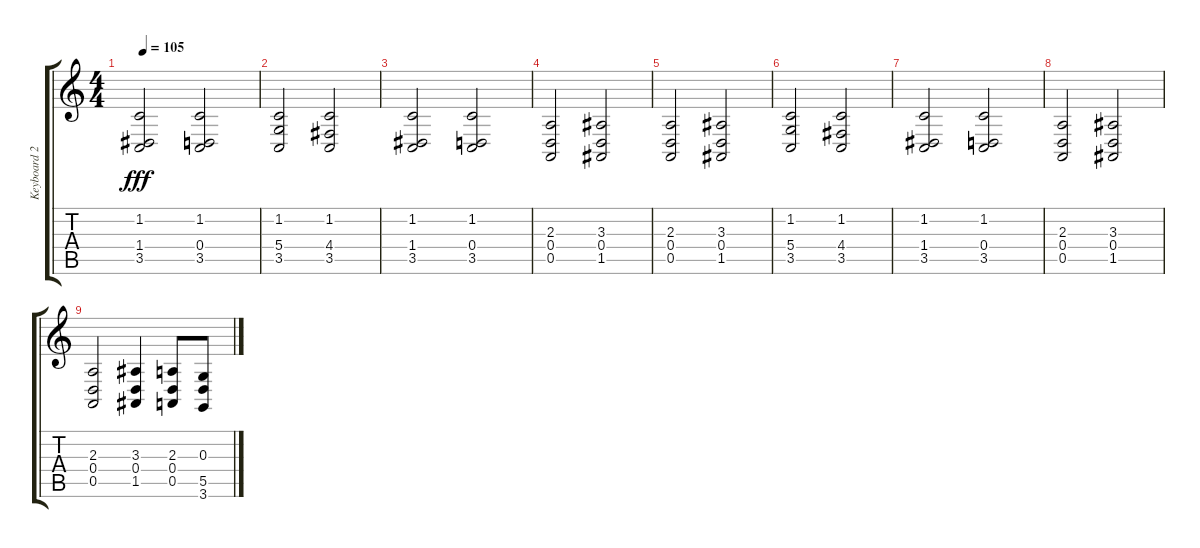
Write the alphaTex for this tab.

\track ("Keyboard 2" "Keyboard 2") {instrument choiraahs}
\staff {score tabs}
\tuning (E4 B3 G3 D3 A2 E2) {hide}
\ts (4 4)
\tempo 105
\clef g2
\ks c
(1.2 1.4 3.5).2{dy fff} (1.2 0.4 3.5).2 |
(1.2 5.4 3.5).2 (1.2 4.4 3.5).2 |
(1.2 1.4 3.5).2 (1.2 0.4 3.5).2 |
(2.3 0.4 0.5).2 (3.3 0.4 1.5).2 |
(2.3 0.4 0.5).2 (3.3 0.4 1.5).2 |
(1.2 5.4 3.5).2 (1.2 4.4 3.5).2 |
(1.2 1.4 3.5).2 (1.2 0.4 3.5).2 |
(2.3 0.4 0.5).2 (3.3 0.4 1.5).2 |
(2.3 0.4 0.5).2 (3.3 0.4 1.5).4 (2.3 0.4 0.5).8 (0.3 5.5 3.6).8
